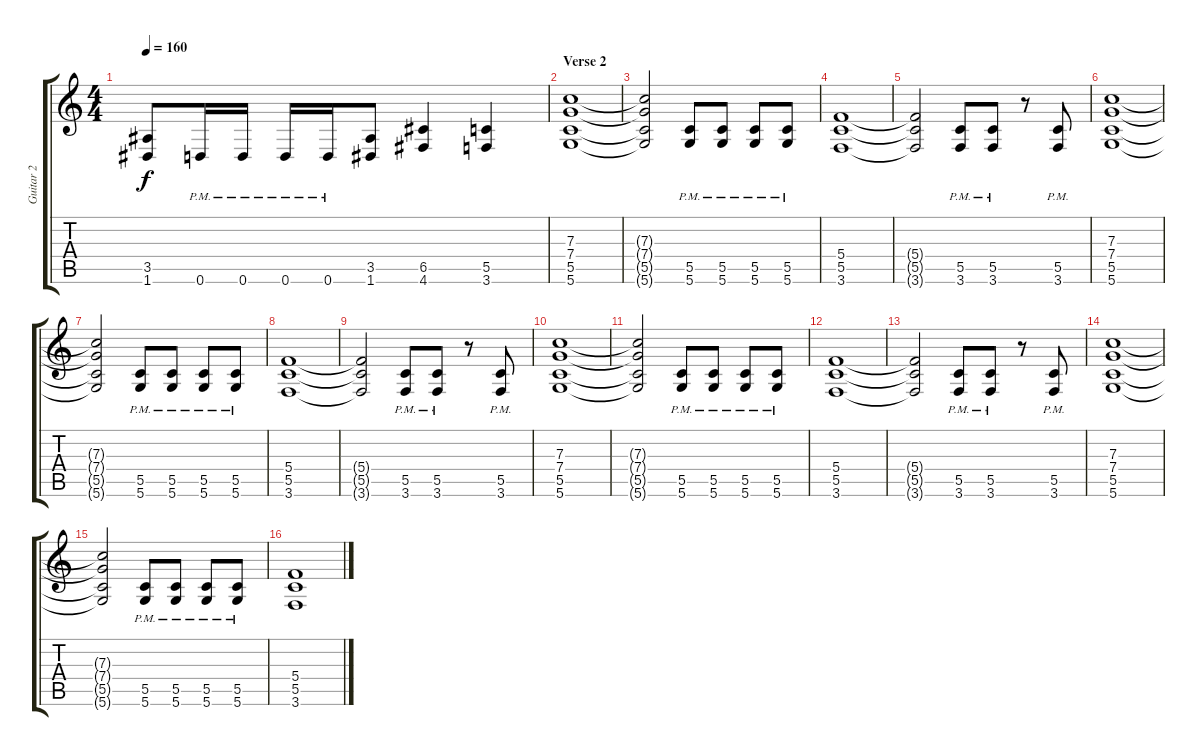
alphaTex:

\track ("Guitar 2" "Guitar 2") {instrument distortionguitar}
\staff {score tabs}
\tuning (D4 A3 F3 C3 G2 D2) {hide}
\ts (4 4)
\tempo 160
\clef g2
\ks c
(3.5 1.6).8{dy f} 0.6{pm}.16 0.6{pm}.16 0.6{pm}.16 0.6{pm}.16 (3.5 1.6).8 (6.5 4.6).4 (5.5 3.6).4 |
\section ("" "Verse 2")
(7.3 7.4 5.5 5.6).1 |
(7.3{t} 7.4{t} 5.5{t} 5.6{t}).2 (5.5{pm} 5.6{pm}).8 (5.5{pm} 5.6{pm}).8 (5.5{pm} 5.6{pm}).8 (5.5{pm} 5.6{pm}).8 |
(5.4 5.5 3.6).1 |
(5.4{t} 5.5{t} 3.6{t}).2 (5.5{pm} 3.6{pm}).8 (5.5{pm} 3.6{pm}).8 r.8 (5.5{pm} 3.6{pm}).8 |
(7.3 7.4 5.5 5.6).1 |
(7.3{t} 7.4{t} 5.5{t} 5.6{t}).2 (5.5{pm} 5.6{pm}).8 (5.5{pm} 5.6{pm}).8 (5.5{pm} 5.6{pm}).8 (5.5{pm} 5.6{pm}).8 |
(5.4 5.5 3.6).1 |
(5.4{t} 5.5{t} 3.6{t}).2 (5.5{pm} 3.6{pm}).8 (5.5{pm} 3.6{pm}).8 r.8 (5.5{pm} 3.6{pm}).8 |
(7.3 7.4 5.5 5.6).1 |
(7.3{t} 7.4{t} 5.5{t} 5.6{t}).2 (5.5{pm} 5.6{pm}).8 (5.5{pm} 5.6{pm}).8 (5.5{pm} 5.6{pm}).8 (5.5{pm} 5.6{pm}).8 |
(5.4 5.5 3.6).1 |
(5.4{t} 5.5{t} 3.6{t}).2 (5.5{pm} 3.6{pm}).8 (5.5{pm} 3.6{pm}).8 r.8 (5.5{pm} 3.6{pm}).8 |
(7.3 7.4 5.5 5.6).1 |
(7.3{t} 7.4{t} 5.5{t} 5.6{t}).2 (5.5{pm} 5.6{pm}).8 (5.5{pm} 5.6{pm}).8 (5.5{pm} 5.6{pm}).8 (5.5{pm} 5.6{pm}).8 |
(5.4 5.5 3.6).1
